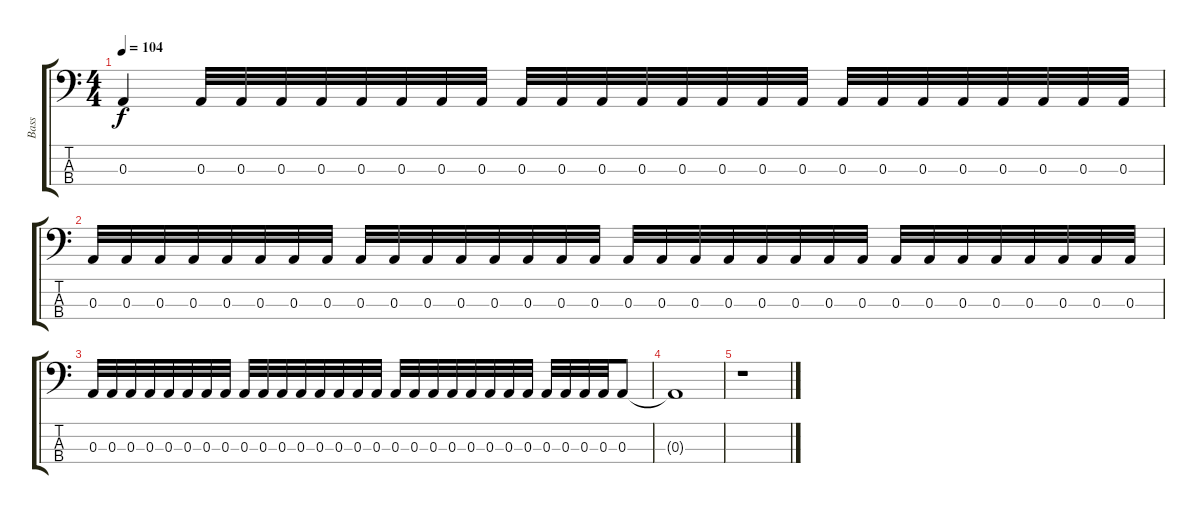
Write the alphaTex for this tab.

\track ("Bass" "Bass") {instrument electricbassfinger}
\staff {score tabs}
\tuning (G2 D2 A1 E1) {hide}
\ts (4 4)
\tempo 104
\clef f4
\ks c
0.3.4{dy f} 0.3.32 0.3.32 0.3.32 0.3.32 0.3.32 0.3.32 0.3.32 0.3.32 0.3.32 0.3.32 0.3.32 0.3.32 0.3.32 0.3.32 0.3.32 0.3.32 0.3.32 0.3.32 0.3.32 0.3.32 0.3.32 0.3.32 0.3.32 0.3.32 |
0.3.32 0.3.32 0.3.32 0.3.32 0.3.32 0.3.32 0.3.32 0.3.32 0.3.32 0.3.32 0.3.32 0.3.32 0.3.32 0.3.32 0.3.32 0.3.32 0.3.32 0.3.32 0.3.32 0.3.32 0.3.32 0.3.32 0.3.32 0.3.32 0.3.32 0.3.32 0.3.32 0.3.32 0.3.32 0.3.32 0.3.32 0.3.32 |
0.3.32 0.3.32 0.3.32 0.3.32 0.3.32 0.3.32 0.3.32 0.3.32 0.3.32 0.3.32 0.3.32 0.3.32 0.3.32 0.3.32 0.3.32 0.3.32 0.3.32 0.3.32 0.3.32 0.3.32 0.3.32 0.3.32 0.3.32 0.3.32 0.3.32 0.3.32 0.3.32 0.3.32 0.3.8 |
0.3{t}.1 |
r.1
